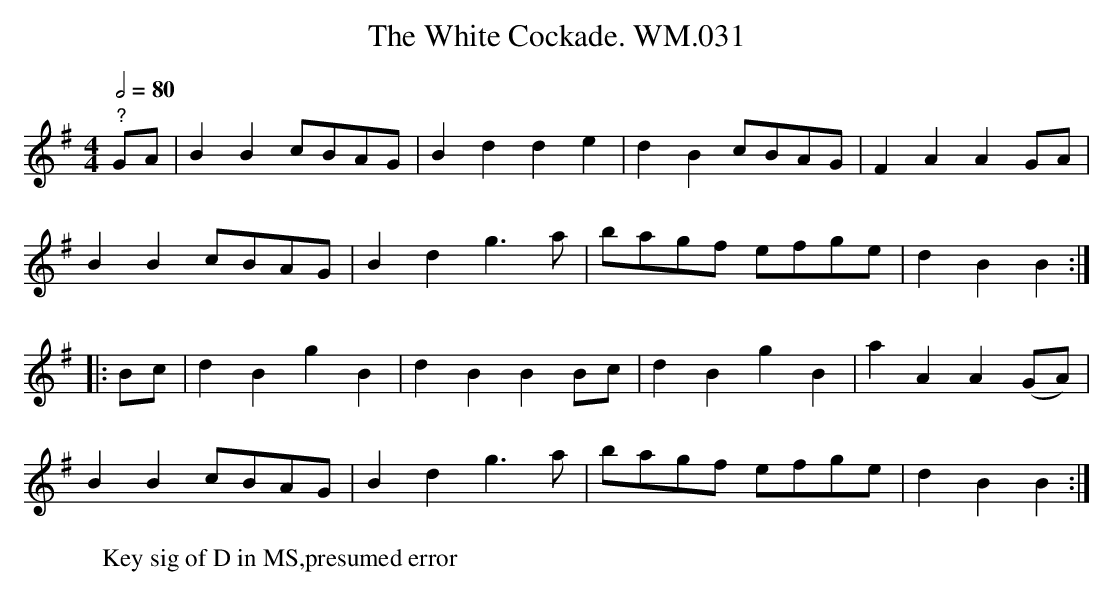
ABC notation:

X:1
T:White Cockade. WM.031, The
M:4/4
L:1/4
Q:1/2=80
K:G
"?"G/A/|BBc/B/A/G/|Bdde|dBc/B/A/G/|FAAG/A/|
BBc/B/A/G/|Bdg>a|b/a/g/f/ e/f/g/e/|dBB:|
|:B/c/|dBgB|dBBB/c/|dBgB|aAA(G/A/)|
BBc/B/A/G/|Bdg>a|b/a/g/f/ e/f/g/e/|dBB:|
W:Key sig of D in MS,presumed error
